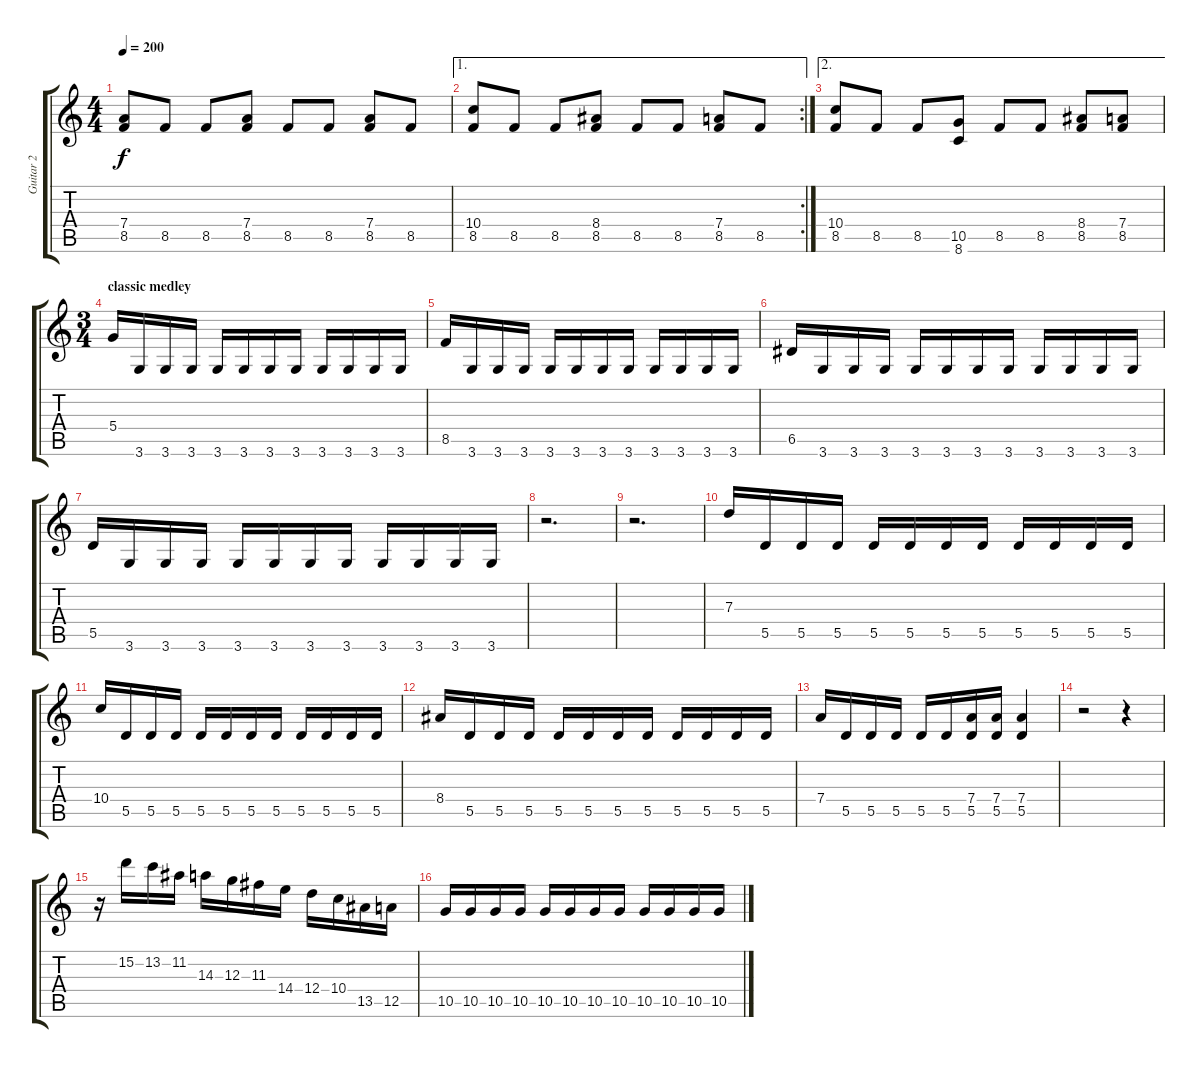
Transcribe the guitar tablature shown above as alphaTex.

\track ("Guitar 2" "Guitar 2") {instrument distortionguitar}
\staff {score tabs}
\tuning (E4 B3 G3 D3 A2 E2) {hide}
\ts (4 4)
\tempo 200
\clef g2
\ks c
(7.4 8.5).8{dy f} 8.5.8 8.5.8 (7.4 8.5).8 8.5.8 8.5.8 (7.4 8.5).8 8.5.8 |
\ae 1
\rc 2
(10.4 8.5).8 8.5.8 8.5.8 (8.4 8.5).8 8.5.8 8.5.8 (7.4 8.5).8 8.5.8 |
\ae 2
(10.4 8.5).8 8.5.8 8.5.8 (10.5 8.6).8 8.5.8 8.5.8 (8.4 8.5).8 (7.4 8.5).8 |
\ts (3 4)
\section ("" "classic medley")
5.4.16 3.6.16 3.6.16 3.6.16 3.6.16 3.6.16 3.6.16 3.6.16 3.6.16 3.6.16 3.6.16 3.6.16 |
8.5.16 3.6.16 3.6.16 3.6.16 3.6.16 3.6.16 3.6.16 3.6.16 3.6.16 3.6.16 3.6.16 3.6.16 |
6.5.16 3.6.16 3.6.16 3.6.16 3.6.16 3.6.16 3.6.16 3.6.16 3.6.16 3.6.16 3.6.16 3.6.16 |
5.5.16 3.6.16 3.6.16 3.6.16 3.6.16 3.6.16 3.6.16 3.6.16 3.6.16 3.6.16 3.6.16 3.6.16 |
r.2{d} |
r.2{d} |
7.3.16 5.5.16 5.5.16 5.5.16 5.5.16 5.5.16 5.5.16 5.5.16 5.5.16 5.5.16 5.5.16 5.5.16 |
10.4.16 5.5.16 5.5.16 5.5.16 5.5.16 5.5.16 5.5.16 5.5.16 5.5.16 5.5.16 5.5.16 5.5.16 |
8.4.16 5.5.16 5.5.16 5.5.16 5.5.16 5.5.16 5.5.16 5.5.16 5.5.16 5.5.16 5.5.16 5.5.16 |
7.4.16 5.5.16 5.5.16 5.5.16 5.5.16 5.5.16 (7.4 5.5).16 (7.4 5.5).16 (7.4 5.5).4 |
r.2 r.4 |
r.16{instrument violin} 15.2.16 13.2.16 11.2.16 14.3.16 12.3.16 11.3.16 14.4.16 12.4.16 10.4.16 13.5.16 12.5.16 |
10.5.16 10.5.16 10.5.16 10.5.16 10.5.16 10.5.16 10.5.16 10.5.16 10.5.16 10.5.16 10.5.16 10.5.16
